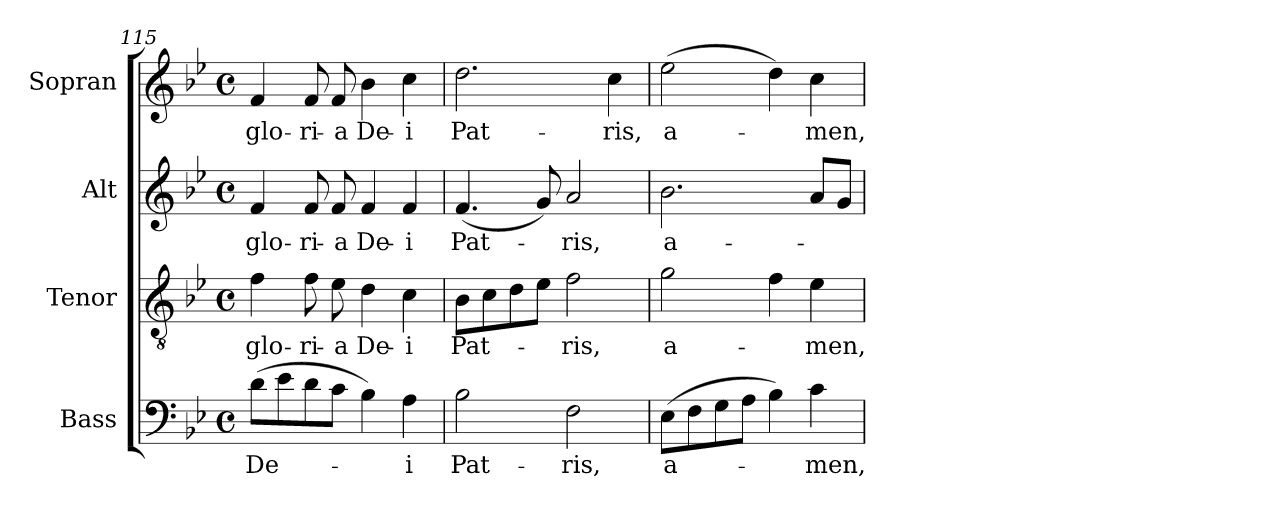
**kern	**text	**kern	**text	**kern	**text	**kern	**text
*part4	*part4	*part3	*part3	*part2	*part2	*part1	*part1
*staff4	*staff4	*staff3	*staff3	*staff2	*staff2	*staff1	*staff1
*I"Bass	*	*I"Tenor	*	*I"Alt	*	*I"Sopran	*
*I'B.	*	*I'T.	*	*I'A.	*	*I'S.	*
*clefF4	*	*clefGv2	*	*clefG2	*	*clefG2	*
*k[b-e-]	*	*k[b-e-]	*	*k[b-e-]	*	*k[b-e-]	*
*B-:	*	*B-:	*	*B-:	*	*B-:	*
*M4/4	*	*M4/4	*	*M4/4	*	*M4/4	*
*met(c)	*	*met(c)	*	*met(c)	*	*met(c)	*
=115	=115	=115	=115	=115	=115	=115	=115
!	!LO:LY:b	!	!LO:LY:b	!	!LO:LY:b	!	!LO:LY:b
(>8d\L	De-	4f\	glo-	4f/	glo-	4f/	glo-
8e-\	.	.	.	.	.	.	.
!	!	!	!LO:LY:b	!	!LO:LY:b	!	!LO:LY:b
8d\	.	8f\	-ri-	8f/	-ri-	8f/	-ri-
!	!	!	!LO:LY:b	!	!LO:LY:b	!	!LO:LY:b
8c\J	.	8e-\	-a	8f/	-a	8f/	-a
!	!	!	!LO:LY:b	!	!LO:LY:b	!	!LO:LY:b
4B-\)	.	4d\	De-	4f/	De-	4b-\	De-
!	!LO:LY:b	!	!LO:LY:b	!	!LO:LY:b	!	!LO:LY:b
4A\	-i	4c\	-i	4f/	-i	4cc\	-i
=116	=116	=116	=116	=116	=116	=116	=116
!	!LO:LY:b	!	!LO:LY:b	!	!LO:LY:b	!	!LO:LY:b
2B-\	Pat-	8B-\L	Pat-	(<4.f/	Pat-	2.dd\	Pat-
.	.	8c\	.	.	.	.	.
.	.	8d\	.	.	.	.	.
.	.	8e-\J	.	8g/)	.	.	.
!	!LO:LY:b	!	!LO:LY:b	!	!LO:LY:b	!	!
2F\	-ris,	2f\	-ris,	2a/	-ris,	.	.
!	!	!	!	!	!	!	!LO:LY:b
.	.	.	.	.	.	4cc\	-ris,
!!LO:LB:g=z
=117	=117	=117	=117	=117	=117	=117	=117
!	!LO:LY:b	!	!LO:LY:b	!	!LO:LY:b	!	!LO:LY:b
(>8E-\L	a-	2g\	a-	2.b-\	a-	(>2ee-\	a-
8F\	.	.	.	.	.	.	.
8G\	.	.	.	.	.	.	.
8A\J	.	.	.	.	.	.	.
4B-\)	.	4f\	.	.	.	4dd\)	.
!	!LO:LY:b	!	!LO:LY:b	!	!	!	!LO:LY:b
4c\	-men,	4e-\	-men,	8a/L	.	4cc\	-men,
.	.	.	.	8g/J	.	.	.
=	=	=	=	=	=	=	=
*-	*-	*-	*-	*-	*-	*-	*-
